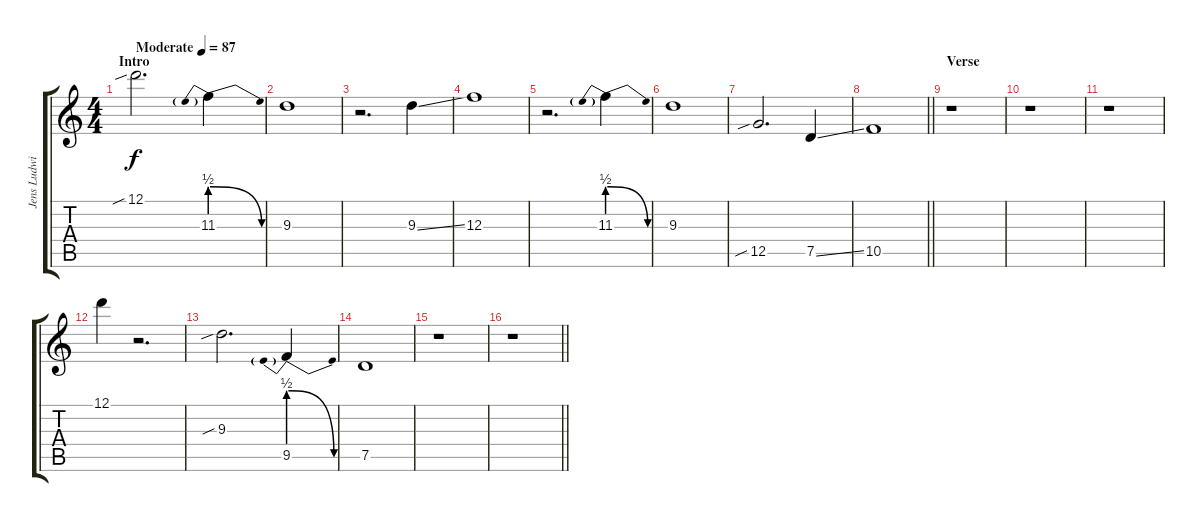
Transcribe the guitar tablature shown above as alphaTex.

\track ("Jens Ludwig - Clean dobro" "Jens Ludwi") {instrument acousticguitarsteel}
\staff {score tabs}
\tuning (D4 A3 F3 C3 G2 D2) {hide}
\ts (4 4)
\section ("" "Intro")
\tempo (87 "Moderate")
\clef g2
\ks c
12.1{sib}.2{d dy f instrument acousticguitarsteel} 11.3{be (prebendrelease 0 2 60 0)}.4 |
9.3.1 |
r.2{d} 9.3{ss}.4 |
12.3.1 |
r.2{d} 11.3{be (prebendrelease 0 2 60 0)}.4 |
9.3.1 |
12.5{sib}.2{d} 7.5{ss}.4 |
\barLineRight lightlight
10.5.1 |
\section ("" "Verse")
r.1 |
r.1 |
r.1 |
12.1.4 r.2{d} |
9.3{sib}.2{d} 9.5{be (prebendrelease 0 2 60 0)}.4 |
7.5.1 |
r.1 |
\barLineRight lightlight
r.1
